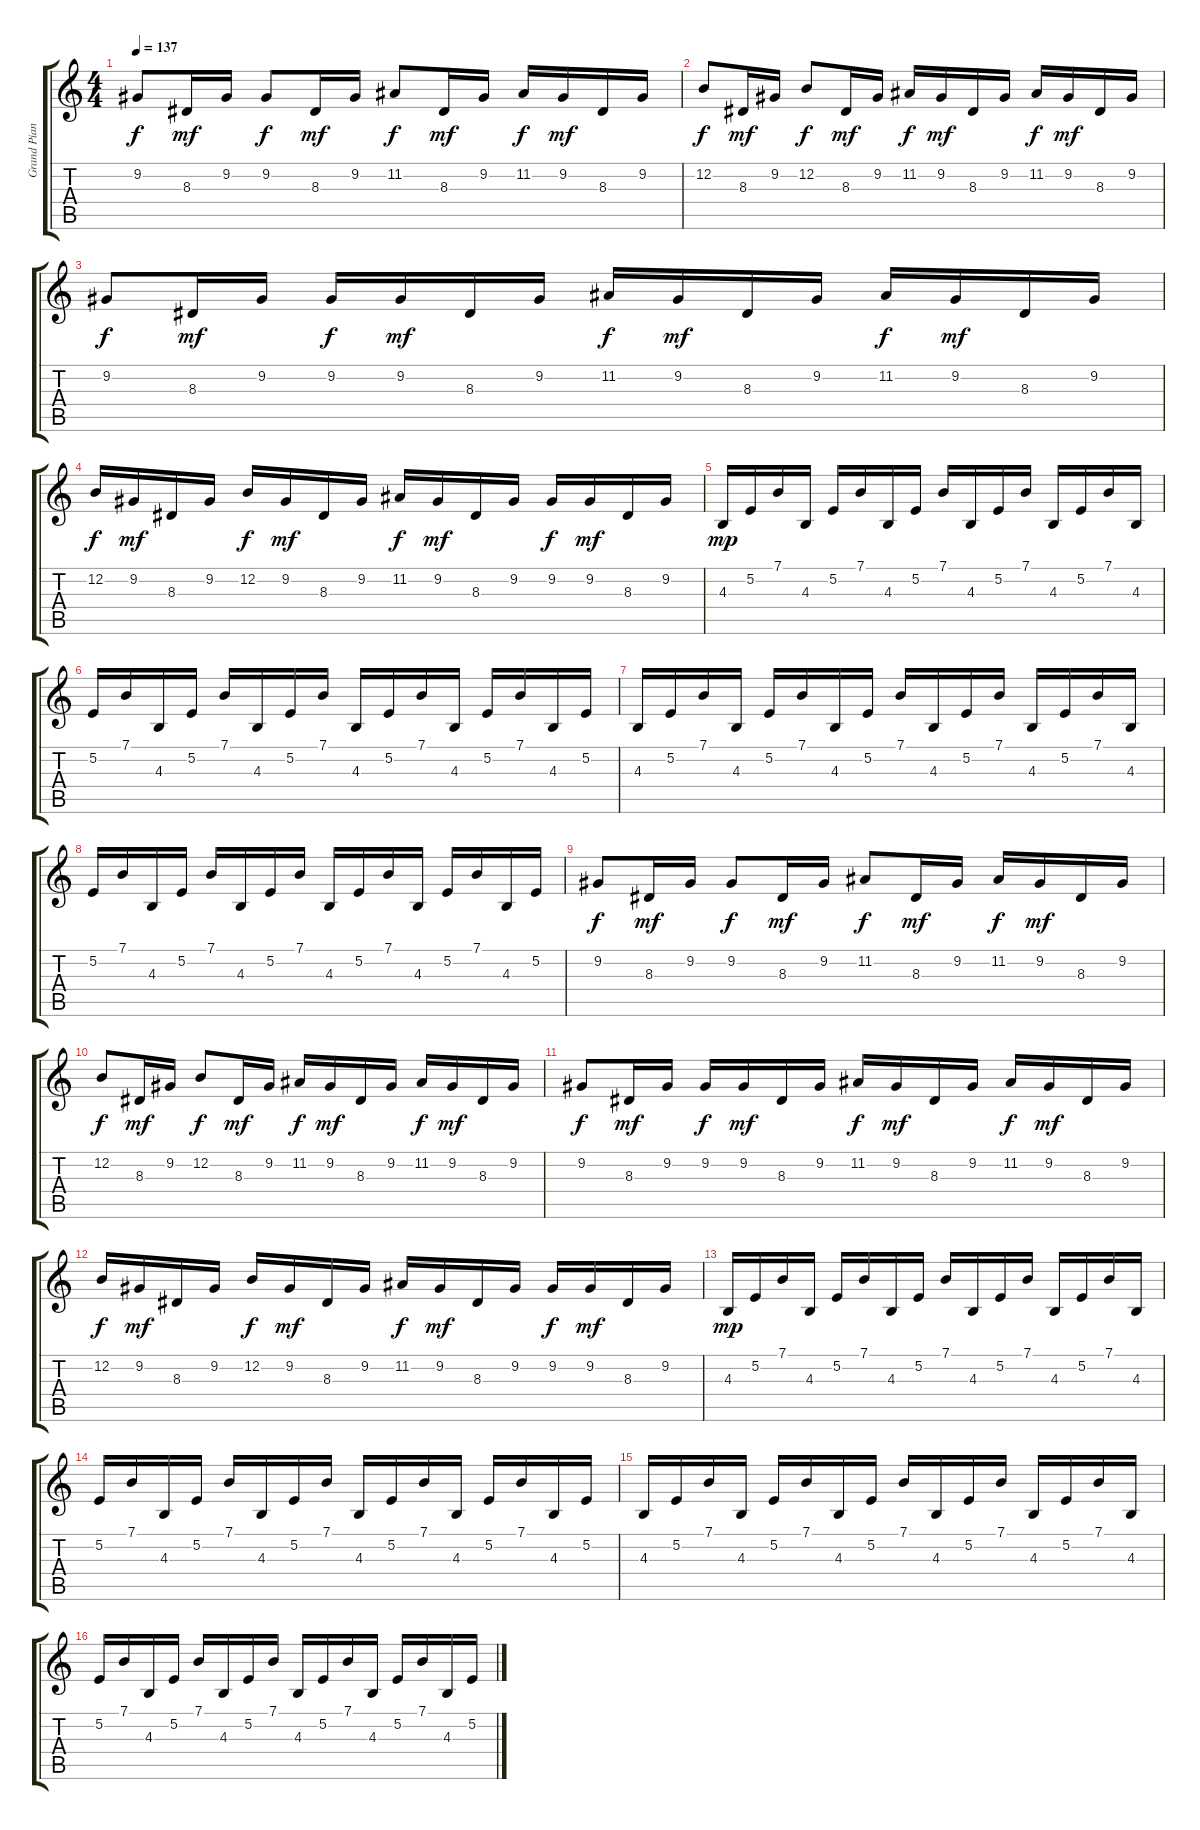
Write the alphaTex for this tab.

\track ("Grand Piano" "Grand Pian") {instrument acousticgrandpiano}
\staff {score tabs}
\tuning (E4 B3 G3 D3 A2 E2) {hide}
\ts (4 4)
\tempo 137
\clef g2
\ks c
9.2.8{dy f instrument acousticgrandpiano} 8.3.16{dy mf} 9.2.16 9.2.8{dy f} 8.3.16{dy mf} 9.2.16 11.2.8{dy f} 8.3.16{dy mf} 9.2.16 11.2.16{dy f} 9.2.16{dy mf} 8.3.16 9.2.16 |
12.2.8{dy f} 8.3.16{dy mf} 9.2.16 12.2.8{dy f} 8.3.16{dy mf} 9.2.16 11.2.16{dy f} 9.2.16{dy mf} 8.3.16 9.2.16 11.2.16{dy f} 9.2.16{dy mf} 8.3.16 9.2.16 |
9.2.8{dy f} 8.3.16{dy mf} 9.2.16 9.2.16{dy f} 9.2.16{dy mf} 8.3.16 9.2.16 11.2.16{dy f} 9.2.16{dy mf} 8.3.16 9.2.16 11.2.16{dy f} 9.2.16{dy mf} 8.3.16 9.2.16 |
12.2.16{dy f} 9.2.16{dy mf} 8.3.16 9.2.16 12.2.16{dy f} 9.2.16{dy mf} 8.3.16 9.2.16 11.2.16{dy f} 9.2.16{dy mf} 8.3.16 9.2.16 9.2.16{dy f} 9.2.16{dy mf} 8.3.16 9.2.16 |
4.3.16{dy mp} 5.2.16 7.1.16 4.3.16 5.2.16 7.1.16 4.3.16 5.2.16 7.1.16 4.3.16 5.2.16 7.1.16 4.3.16 5.2.16 7.1.16 4.3.16 |
5.2.16 7.1.16 4.3.16 5.2.16 7.1.16 4.3.16 5.2.16 7.1.16 4.3.16 5.2.16 7.1.16 4.3.16 5.2.16 7.1.16 4.3.16 5.2.16 |
4.3.16 5.2.16 7.1.16 4.3.16 5.2.16 7.1.16 4.3.16 5.2.16 7.1.16 4.3.16 5.2.16 7.1.16 4.3.16 5.2.16 7.1.16 4.3.16 |
5.2.16 7.1.16 4.3.16 5.2.16 7.1.16 4.3.16 5.2.16 7.1.16 4.3.16 5.2.16 7.1.16 4.3.16 5.2.16 7.1.16 4.3.16 5.2.16 |
9.2.8{dy f} 8.3.16{dy mf} 9.2.16 9.2.8{dy f} 8.3.16{dy mf} 9.2.16 11.2.8{dy f} 8.3.16{dy mf} 9.2.16 11.2.16{dy f} 9.2.16{dy mf} 8.3.16 9.2.16 |
12.2.8{dy f} 8.3.16{dy mf} 9.2.16 12.2.8{dy f} 8.3.16{dy mf} 9.2.16 11.2.16{dy f} 9.2.16{dy mf} 8.3.16 9.2.16 11.2.16{dy f} 9.2.16{dy mf} 8.3.16 9.2.16 |
9.2.8{dy f} 8.3.16{dy mf} 9.2.16 9.2.16{dy f} 9.2.16{dy mf} 8.3.16 9.2.16 11.2.16{dy f} 9.2.16{dy mf} 8.3.16 9.2.16 11.2.16{dy f} 9.2.16{dy mf} 8.3.16 9.2.16 |
12.2.16{dy f} 9.2.16{dy mf} 8.3.16 9.2.16 12.2.16{dy f} 9.2.16{dy mf} 8.3.16 9.2.16 11.2.16{dy f} 9.2.16{dy mf} 8.3.16 9.2.16 9.2.16{dy f} 9.2.16{dy mf} 8.3.16 9.2.16 |
4.3.16{dy mp} 5.2.16 7.1.16 4.3.16 5.2.16 7.1.16 4.3.16 5.2.16 7.1.16 4.3.16 5.2.16 7.1.16 4.3.16 5.2.16 7.1.16 4.3.16 |
5.2.16 7.1.16 4.3.16 5.2.16 7.1.16 4.3.16 5.2.16 7.1.16 4.3.16 5.2.16 7.1.16 4.3.16 5.2.16 7.1.16 4.3.16 5.2.16 |
4.3.16 5.2.16 7.1.16 4.3.16 5.2.16 7.1.16 4.3.16 5.2.16 7.1.16 4.3.16 5.2.16 7.1.16 4.3.16 5.2.16 7.1.16 4.3.16 |
5.2.16 7.1.16 4.3.16 5.2.16 7.1.16 4.3.16 5.2.16 7.1.16 4.3.16 5.2.16 7.1.16 4.3.16 5.2.16 7.1.16 4.3.16 5.2.16
